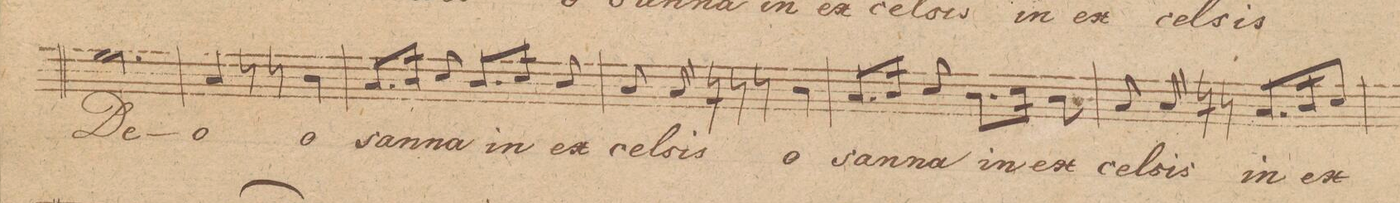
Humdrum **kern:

**kern	**text
*I"Baſso 2do	*
*clefF4	*
*k[]	*
*M6/8	*
2.G\	De-
=32	=32
4C/	-o
8r	.
8r	.
4D\	o-
=33	=33
8.C/L	-san-
16D/Jk	.
8E/	-na
8.D/L	in
16E/Jk	.
8D/	ex-
=34	=34
8C/	-cel-
16C/	-sis
16r	.
8r	.
8r	.
4D\	o-
=35	=35
8.C/L	-san-
16D/Jk	.
8E/	-na
8.D\L	in
16E\Jk	.
8D\	ex-
=36	=36
8C/	-cel-
16C/	-sis
16r	.
8r	.
8.C/L	in
16D/K	.
8E/J	ex-
=37	=37
*-	*-
